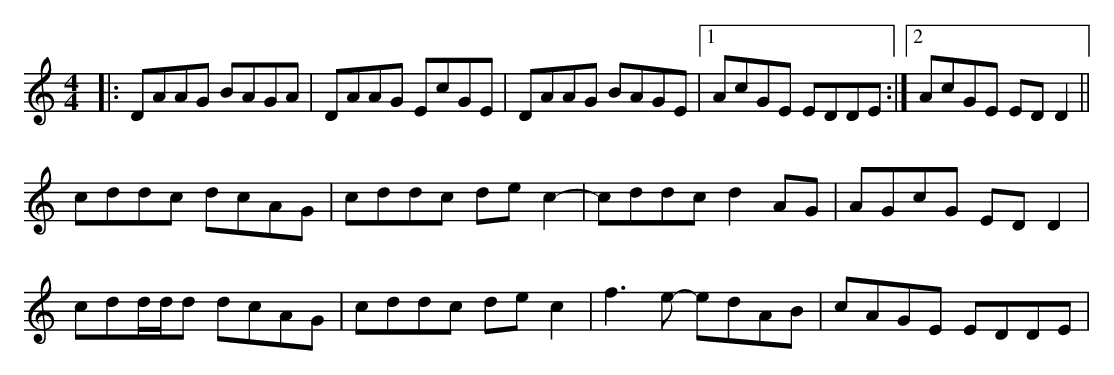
X:1
M:4/4
K:Ddor
|:DAAG BAGA|DAAG EcGE|DAAG BAGE|1 AcGE EDDE:|2 AcGE EDD2||
cddc dcAG|cddc dec2-|cddc d2AG|AGcG EDD2|
cdd/d/d dcAG|cddc dec2|f3e- edAB|cAGE EDDE|
